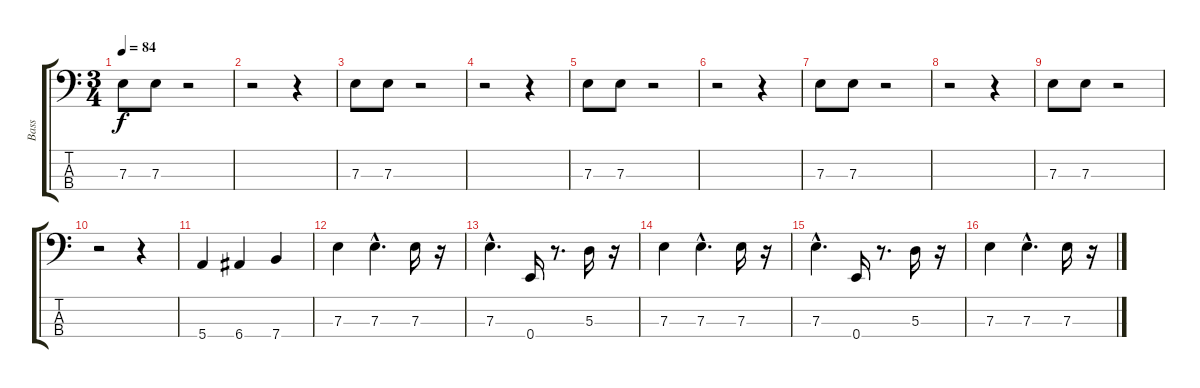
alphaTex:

\track ("Bass" "Bass") {instrument electricbassfinger}
\staff {score tabs}
\tuning (G2 D2 A1 E1) {hide}
\ts (3 4)
\tempo 84
\clef f4
\ks c
7.3.8{dy f instrument electricbassfinger} 7.3.8 r.2 |
r.2 r.4 |
7.3.8 7.3.8 r.2 |
r.2 r.4 |
7.3.8 7.3.8 r.2 |
r.2 r.4 |
7.3.8 7.3.8 r.2 |
r.2 r.4 |
7.3.8 7.3.8 r.2 |
r.2 r.4 |
5.4.4 6.4.4 7.4.4 |
7.3.4 7.3{hac}.4{d} 7.3.16 r.16 |
7.3{hac}.4{d} 0.4.16 r.8{d} 5.3.16 r.16 |
7.3.4 7.3{hac}.4{d} 7.3.16 r.16 |
7.3{hac}.4{d} 0.4.16 r.8{d} 5.3.16 r.16 |
7.3.4 7.3{hac}.4{d} 7.3.16 r.16
